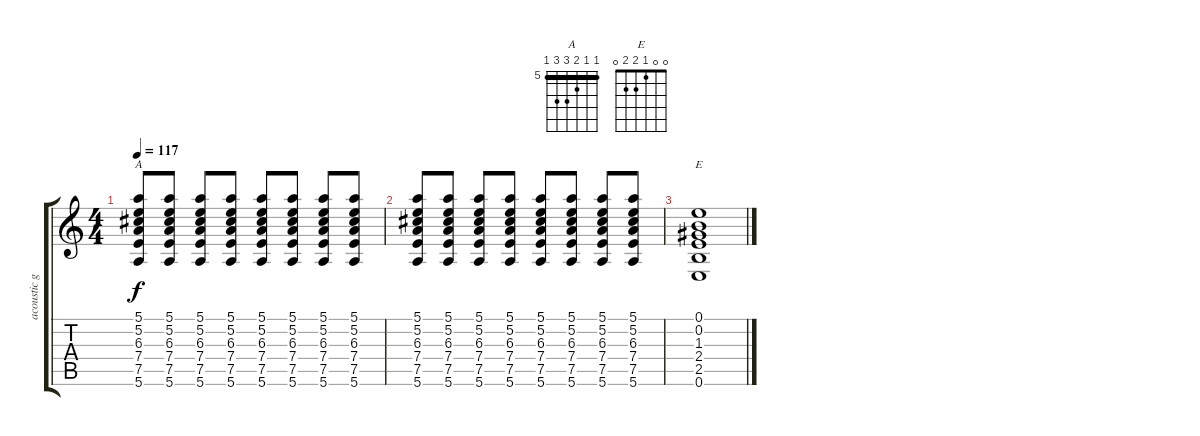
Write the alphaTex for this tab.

\track ("acoustic guitar" "acoustic g") {instrument electricguitarclean}
\staff {score tabs}
\tuning (E4 B3 G3 D3 A2 E2) {hide}
\chord ("A" 5 5 6 7 7 5) {firstfret 5 barre 5}
\chord ("E" 0 0 1 2 2 0)
\ts (4 4)
\tempo 117
\clef g2
\ks c
(5.1 5.2 6.3 7.4 7.5 5.6).8{ch "A" dy f} (5.1 5.2 6.3 7.4 7.5 5.6).8 (5.1 5.2 6.3 7.4 7.5 5.6).8 (5.1 5.2 6.3 7.4 7.5 5.6).8 (5.1 5.2 6.3 7.4 7.5 5.6).8 (5.1 5.2 6.3 7.4 7.5 5.6).8 (5.1 5.2 6.3 7.4 7.5 5.6).8 (5.1 5.2 6.3 7.4 7.5 5.6).8 |
(5.1 5.2 6.3 7.4 7.5 5.6).8 (5.1 5.2 6.3 7.4 7.5 5.6).8 (5.1 5.2 6.3 7.4 7.5 5.6).8 (5.1 5.2 6.3 7.4 7.5 5.6).8 (5.1 5.2 6.3 7.4 7.5 5.6).8 (5.1 5.2 6.3 7.4 7.5 5.6).8 (5.1 5.2 6.3 7.4 7.5 5.6).8 (5.1 5.2 6.3 7.4 7.5 5.6).8 |
(0.1 0.2 1.3 2.4 2.5 0.6).1{ch "E"}
